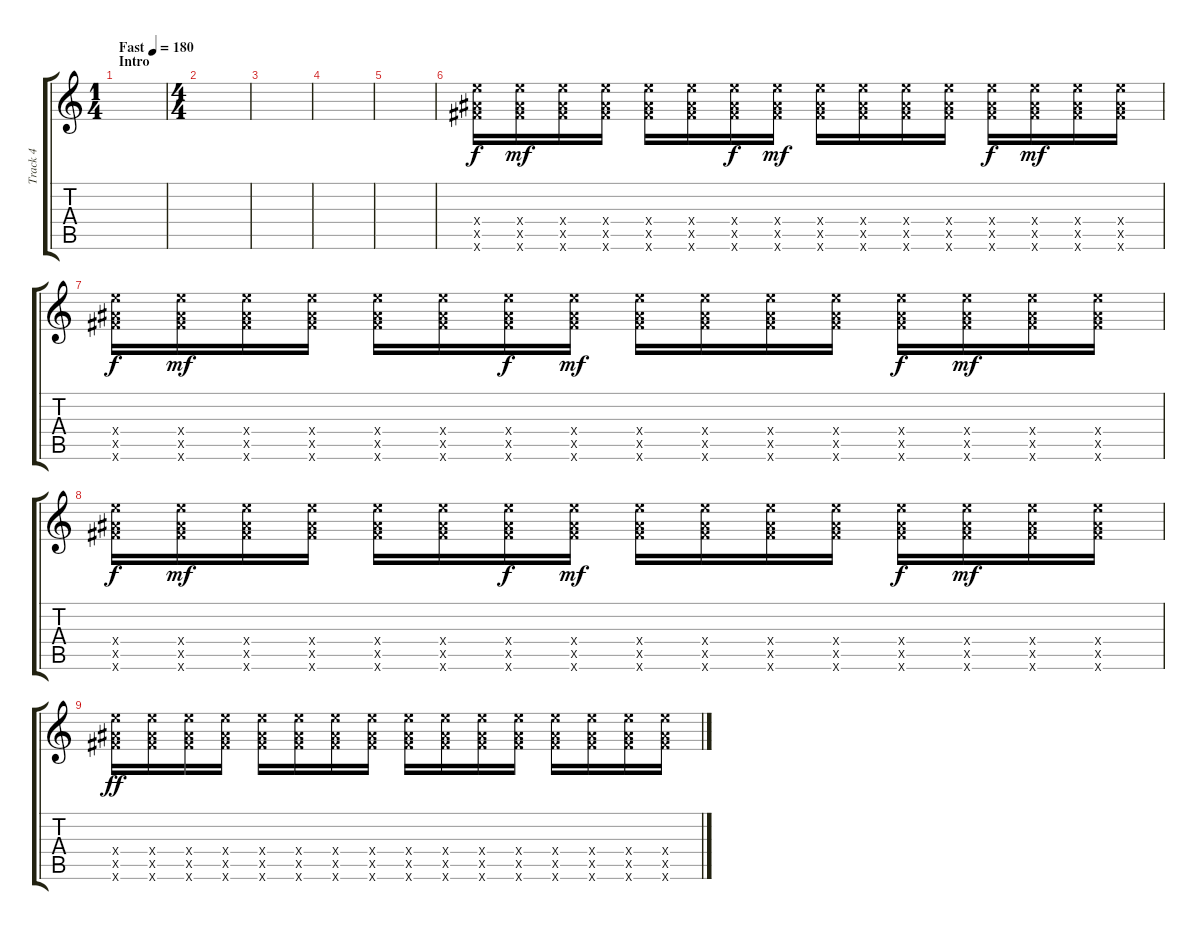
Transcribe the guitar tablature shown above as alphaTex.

\track ("Track 4" "Track 4") {instrument electricguitarjazz}
\staff {score tabs}
\tuning (E4 B3 G3 D3 A2 E2) {hide}
\ts (1 4)
\section ("" "Intro")
\tempo (180 "Fast")
\clef g2
\ks c
|
\ts (4 4)
|
|
|
|
(14.4{x} 13.5{x} 14.6{x}).16 (14.4{x} 13.5{x} 14.6{x}).16{dy mf} (14.4{x} 13.5{x} 14.6{x}).16 (14.4{x} 13.5{x} 14.6{x}).16 (14.4{x} 13.5{x} 14.6{x}).16 (14.4{x} 13.5{x} 14.6{x}).16 (14.4{x} 13.5{x} 14.6{x}).16{dy f} (14.4{x} 13.5{x} 14.6{x}).16{dy mf} (14.4{x} 13.5{x} 14.6{x}).16 (14.4{x} 13.5{x} 14.6{x}).16 (14.4{x} 13.5{x} 14.6{x}).16 (14.4{x} 13.5{x} 14.6{x}).16 (14.4{x} 13.5{x} 14.6{x}).16{dy f} (14.4{x} 13.5{x} 14.6{x}).16{dy mf} (14.4{x} 13.5{x} 14.6{x}).16 (14.4{x} 13.5{x} 14.6{x}).16 |
(14.4{x} 13.5{x} 14.6{x}).16{dy f} (14.4{x} 13.5{x} 14.6{x}).16{dy mf} (14.4{x} 13.5{x} 14.6{x}).16 (14.4{x} 13.5{x} 14.6{x}).16 (14.4{x} 13.5{x} 14.6{x}).16 (14.4{x} 13.5{x} 14.6{x}).16 (14.4{x} 13.5{x} 14.6{x}).16{dy f} (14.4{x} 13.5{x} 14.6{x}).16{dy mf} (14.4{x} 13.5{x} 14.6{x}).16 (14.4{x} 13.5{x} 14.6{x}).16 (14.4{x} 13.5{x} 14.6{x}).16 (14.4{x} 13.5{x} 14.6{x}).16 (14.4{x} 13.5{x} 14.6{x}).16{dy f} (14.4{x} 13.5{x} 14.6{x}).16{dy mf} (14.4{x} 13.5{x} 14.6{x}).16 (14.4{x} 13.5{x} 14.6{x}).16 |
(14.4{x} 13.5{x} 14.6{x}).16{dy f} (14.4{x} 13.5{x} 14.6{x}).16{dy mf} (14.4{x} 13.5{x} 14.6{x}).16 (14.4{x} 13.5{x} 14.6{x}).16 (14.4{x} 13.5{x} 14.6{x}).16 (14.4{x} 13.5{x} 14.6{x}).16 (14.4{x} 13.5{x} 14.6{x}).16{dy f} (14.4{x} 13.5{x} 14.6{x}).16{dy mf} (14.4{x} 13.5{x} 14.6{x}).16 (14.4{x} 13.5{x} 14.6{x}).16 (14.4{x} 13.5{x} 14.6{x}).16 (14.4{x} 13.5{x} 14.6{x}).16 (14.4{x} 13.5{x} 14.6{x}).16{dy f} (14.4{x} 13.5{x} 14.6{x}).16{dy mf} (14.4{x} 13.5{x} 14.6{x}).16 (14.4{x} 13.5{x} 14.6{x}).16 |
(14.4{x} 13.5{x} 14.6{x}).16{dy ff} (14.4{x} 13.5{x} 14.6{x}).16 (14.4{x} 13.5{x} 14.6{x}).16 (14.4{x} 13.5{x} 14.6{x}).16 (14.4{x} 13.5{x} 14.6{x}).16 (14.4{x} 13.5{x} 14.6{x}).16 (14.4{x} 13.5{x} 14.6{x}).16 (14.4{x} 13.5{x} 14.6{x}).16 (14.4{x} 13.5{x} 14.6{x}).16 (14.4{x} 13.5{x} 14.6{x}).16 (14.4{x} 13.5{x} 14.6{x}).16 (14.4{x} 13.5{x} 14.6{x}).16 (14.4{x} 13.5{x} 14.6{x}).16 (14.4{x} 13.5{x} 14.6{x}).16 (14.4{x} 13.5{x} 14.6{x}).16 (14.4{x} 13.5{x} 14.6{x}).16
